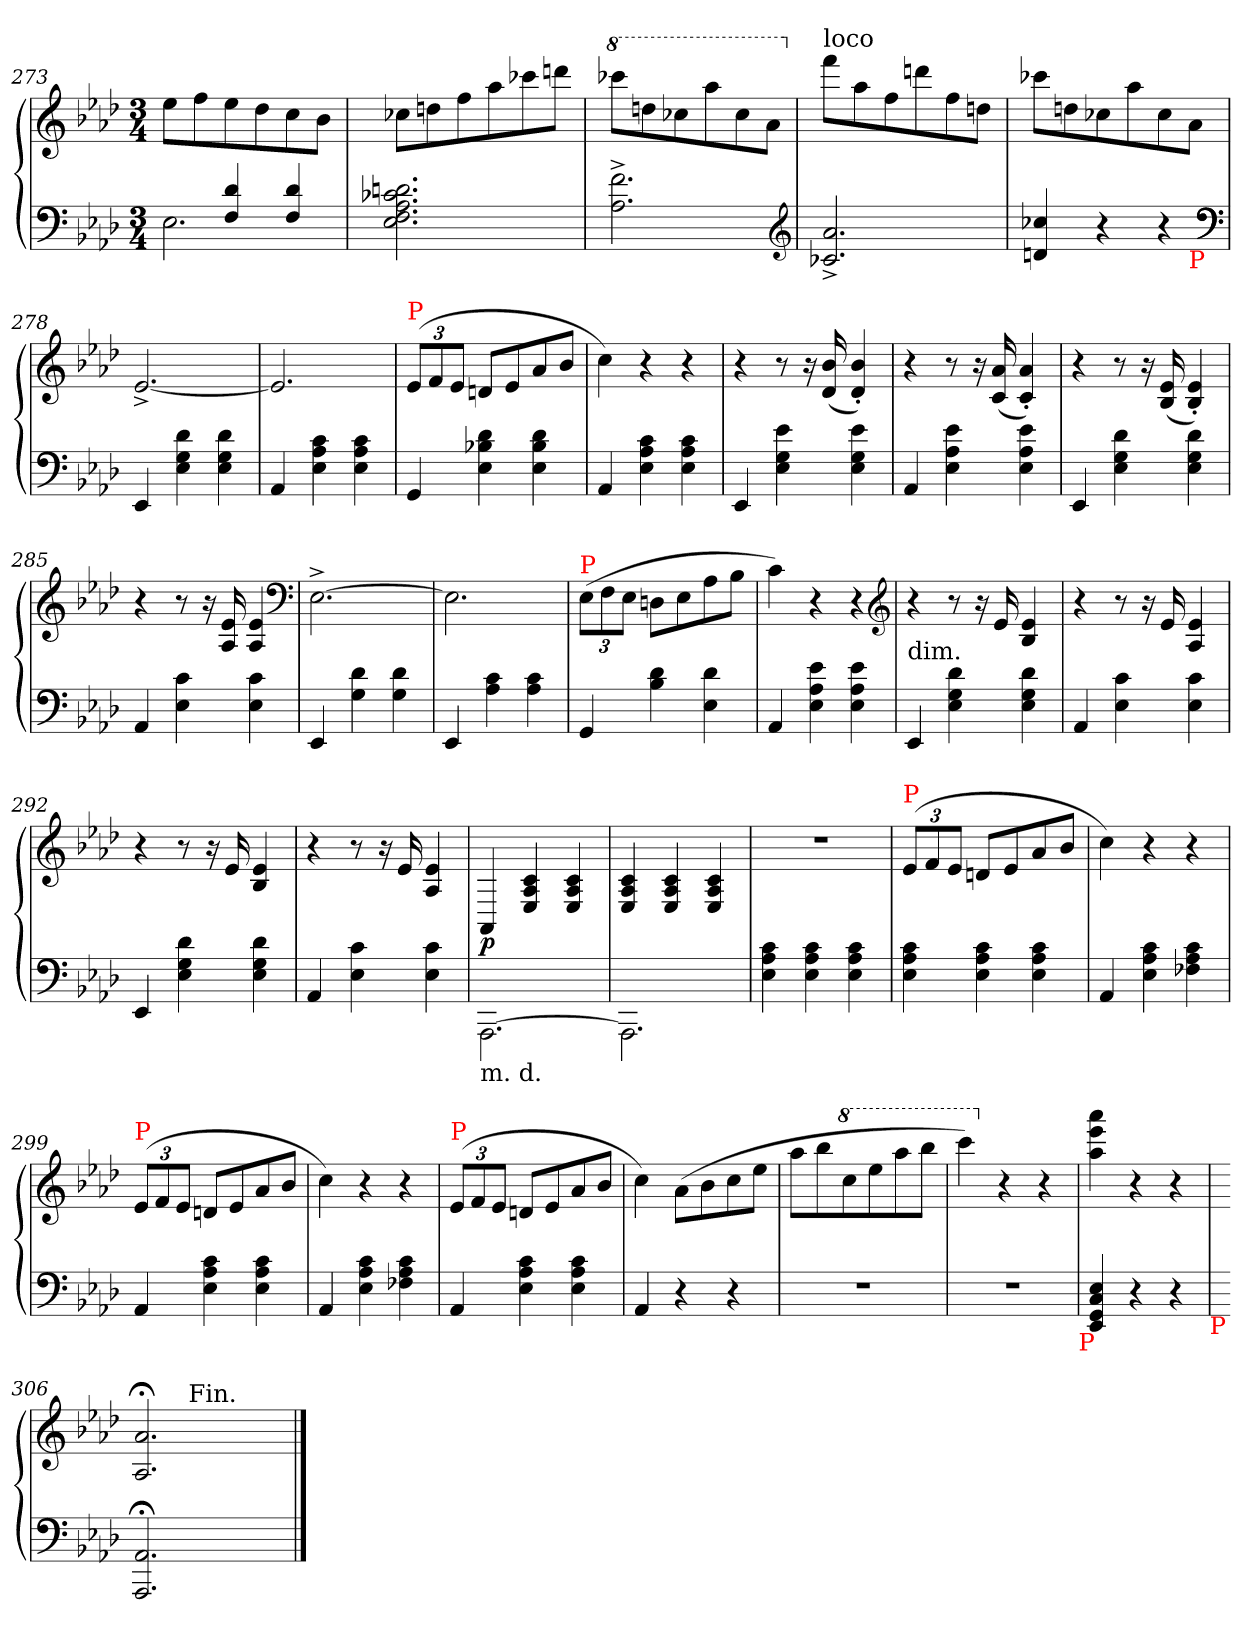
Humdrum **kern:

**kern	**kern	**dynam
*part1	*part1	*part1
*staff2	*staff1	*staff1/2
*clefF4	*clefG2	*
*k[b-e-a-d-]	*k[b-e-a-d-]	*
*M3/4	*M3/4	*
=273	=273	=273
*^	*	*
4ryy	2.E-	8ee-L	.
.	.	8ff	.
4d- 4F	.	8ee-	.
.	.	8dd-	.
4d- 4F	.	8cc	.
.	.	8b-J	.
*v	*v	*	*
=274	=274	=274
2.dn 2.c-X 2.A- 2.F 2.E-	8cc-XL	.
.	8ddn	.
.	8ff	.
.	8aa-	.
.	8ccc-X	.
.	8dddnJ	.
=275	=275	=275
*	*8va	*
2.f^< 2.A-^<	8cccc-XL	.
.	8dddn	.
.	8ccc-X	.
.	8aaa-	.
.	8ccc-	.
.	8aa-J	.
*clefG2	*	*
=276	=276	=276
*	*X8va	*
!	!LO:TX:a:t=loco	!
2.a-^< 2.c-X^<	8fffL	.
.	8aa-	.
.	8ff	.
.	8dddn	.
.	8ff	.
.	8ddnJ	.
=277	=277	=277
*^	*	*
4cc-X 4dn	2ryy	8ccc-XL	.
.	.	8ddn	.
4r	.	8cc-X	.
.	.	8aa-	.
4r	8ryy	8cc-	.
!	!LO:TX:b:color=red:t=P	!	!
.	8ryy	8a-J	.
*clefF4	*	*	*
*v	*v	*	*
=278	=278	=278
4EE-	[2.e-^>	.
4d- 4G 4E-	.	.
4d- 4G 4E-	.	.
=279	=279	=279
4AA-	2.e-]	.
4c 4A- 4E-	.	.
4c 4A- 4E-	.	.
=280	=280	=280
*	*Xbrackettup	*
!	!LO:TX:a:color=red:t=P	!
4GG	(<12e-L	.
.	12f	.
.	12e-J	.
4d- 4B-X 4E-	8dnL	.
.	8e-	.
4d- 4B- 4E-	8a-	.
.	8b-J	.
=281	=281	=281
4AA-	4cc\)	.
4c 4A- 4E-	4r	.
4c 4A- 4E-	4r	.
=282	=282	=282
4EE-	4r	.
4e- 4G 4E-	8r	.
.	16r	.
.	(<16b- 16d-	.
4e- 4G 4E-	4b-'< 4d-'<)	.
=283	=283	=283
4AA-	4r	.
4e- 4A- 4E-	8r	.
.	16r	.
.	(<16a- 16c	.
4e- 4A- 4E-	4a-'< 4c'<)	.
=284	=284	=284
4EE-	4r	.
4d- 4G 4E-	8r	.
.	16r	.
.	(<16e- 16B-	.
4d- 4G 4E-	4e-'< 4B-'<)	.
=285	=285	=285
4AA-	4r	.
4c 4E-	8r	.
.	16r	.
.	16e- 16A-	.
4c 4E-	4e- 4A-	.
*	*clefF4	*
=286	=286	=286
4EE-	[2.E-^>	.
4d- 4G	.	.
4d- 4G	.	.
=287	=287	=287
4EE-	2.E-]	.
4c 4A-	.	.
4c 4A-	.	.
=288	=288	=288
!	!LO:TX:a:color=red:t=P	!
4GG	(>12E-L	.
.	12F	.
.	12E-J	.
4d- 4B-	8DnL	.
.	8E-	.
4d- 4E-	8A-	.
.	8B-J	.
=289	=289	=289
4AA-	4c)	.
4e- 4A- 4E-	4r	.
4e- 4A- 4E-	4r	.
*	*clefG2	*
=290	=290	=290
!	!LO:TX:c:t=dim.	!
4EE-	4r	.
4d- 4G 4E-	8r	.
.	16r	.
.	16e-	.
4d- 4G 4E-	4e- 4B-	.
=291	=291	=291
4AA-	4r	.
4c 4E-	8r	.
.	16r	.
.	16e-	.
4c 4E-	4e- 4A-	.
=292	=292	=292
4EE-	4r	.
4d- 4G 4E-	8r	.
.	16r	.
.	16e-	.
4d- 4G 4E-	4e- 4B-	.
=293	=293	=293
4AA-	4r	.
4c 4E-	8r	.
.	16r	.
.	16e-	.
4c 4E-	4e- 4A-	.
=294	=294	=294
!LO:TX:b:t=m. d.	!	!
[2.AAA-\	4AA-/	p
.	4c/ 4A-/ 4E-/	.
.	4c/ 4A-/ 4E-/	.
=295	=295	=295
2.AAA-\]	4c/ 4A-/ 4E-/	.
.	4c/ 4A-/ 4E-/	.
.	4c/ 4A-/ 4E-/	.
=296	=296	=296
4c\ 4A-\ 4E-\	2.r	.
4c\ 4A-\ 4E-\	.	.
4c\ 4A-\ 4E-\	.	.
=297	=297	=297
!	!LO:TX:a:color=red:t=P	!
4c\ 4A-\ 4E-\	(<12e-L	.
.	12f	.
.	12e-J	.
4c\ 4A-\ 4E-\	8dnL	.
.	8e-	.
4c\ 4A-\ 4E-\	8a-	.
.	8b-J	.
=298	=298	=298
4AA-	4cc\)	.
4c 4A- 4E-	4r	.
4c 4A- 4F-X	4r	.
=299	=299	=299
!	!LO:TX:a:color=red:t=P	!
4AA-	(<12e-L	.
.	12f	.
.	12e-J	.
4c 4A- 4E-	8dnL	.
.	8e-	.
4c 4A- 4E-	8a-	.
.	8b-J	.
=300	=300	=300
4AA-	4cc)	.
4c 4A- 4E-	4r	.
4c 4A- 4F-X	4r	.
=301	=301	=301
!	!LO:TX:a:color=red:t=P	!
4AA-	(<12e-L	.
.	12f	.
.	12e-J	.
4c 4A- 4E-	8dnL	.
.	8e-	.
4c 4A- 4E-	8a-	.
.	8b-J	.
=302	=302	=302
4AA-	4cc)	.
4r	(>8a-L	.
.	8b-	.
4r	8cc	.
.	8ee-J	.
=303	=303	=303
2.r	8aa-L	.
.	8bb-	.
*	*8va	*
.	8ccc	.
.	8eee-	.
.	8aaa-	.
.	8bbb-J	.
=304	=304	=304
2.r	4cccc)	.
*	*X8va	*
.	4r	.
.	4r	.
!LO:TX:b:color=red:t=P	!	!
=305	=305	=305
4E- 4C 4EE- 4GG	4aaa- 4eee- 4aa-	.
4r	4r	.
4r	4r	.
!LO:TX:b:color=red:t=P	!	!
=306	=306	=306
*	*^	*
2.AA-; 2.AAA-;	2.a-;< 2.A-;<	4.ryy	.
!	!	!LO:TX:a:t=Fin.	!
.	.	2.ryy	.
4.ryy	4.ryy	.	.
*	*v	*v	*
==	==	==
*-	*-	*-
